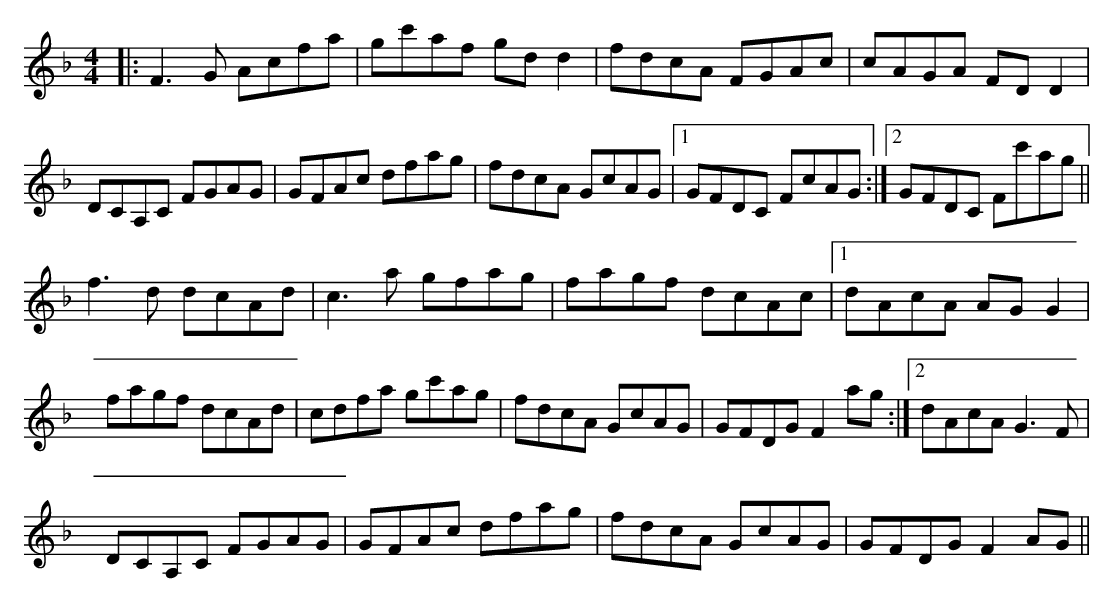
X:1
M:4/4
K:F
|:F3G Acfa|gc'af gdd2|fdcA FGAc|cAGA FDD2|
DCA,C FGAG|GFAc dfag|fdcA GcAG|1 GFDC FcAG:|2 GFDC Fc'ag||
f3d dcAd|c3a gfag|fagf dcAc|1 dAcA AGG2|
fagf dcAd|cdfa gc'ag|fdcA GcAG|GFDG F2ag:|2 dAcA G3F|
DCA,C FGAG|GFAc dfag|fdcA GcAG|GFDG F2AG||
